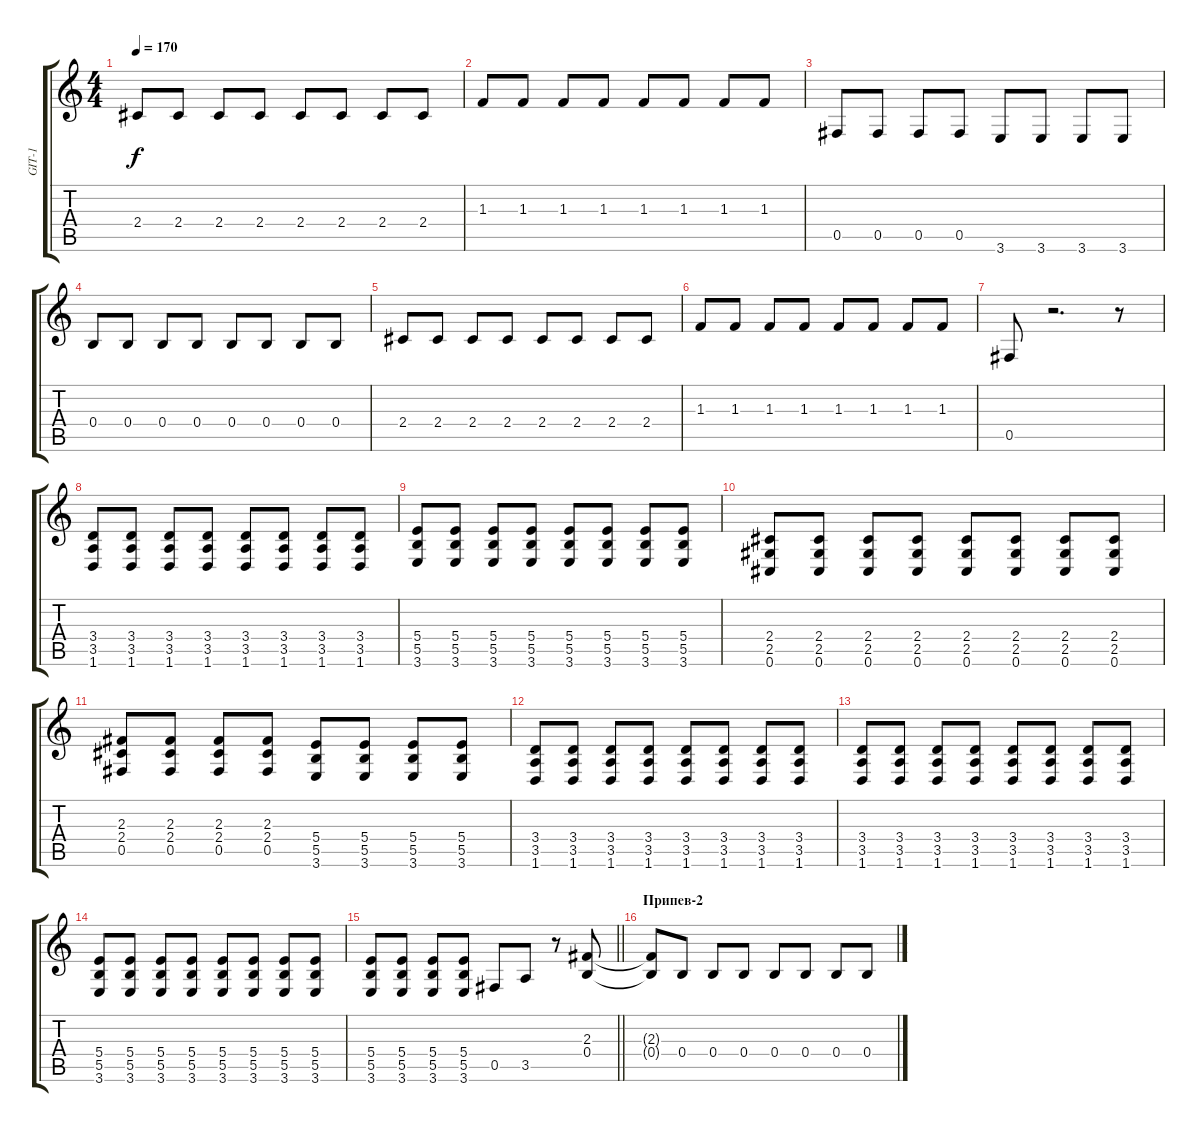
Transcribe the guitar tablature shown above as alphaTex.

\track ("GIT-1" "GIT-1") {instrument distortionguitar}
\staff {score tabs}
\tuning (Db4 Ab3 E3 B2 Gb2 Db2) {hide}
\ts (4 4)
\tempo 170
\clef g2
\ks c
2.4.8{dy f} 2.4.8 2.4.8 2.4.8 2.4.8 2.4.8 2.4.8 2.4.8 |
1.3.8 1.3.8 1.3.8 1.3.8 1.3.8 1.3.8 1.3.8 1.3.8 |
0.5.8 0.5.8 0.5.8 0.5.8 3.6.8 3.6.8 3.6.8 3.6.8 |
0.4.8 0.4.8 0.4.8 0.4.8 0.4.8 0.4.8 0.4.8 0.4.8 |
2.4.8 2.4.8 2.4.8 2.4.8 2.4.8 2.4.8 2.4.8 2.4.8 |
1.3.8 1.3.8 1.3.8 1.3.8 1.3.8 1.3.8 1.3.8 1.3.8 |
0.5.8 r.2{d} r.8 |
(3.4 3.5 1.6).8 (3.4 3.5 1.6).8 (3.4 3.5 1.6).8 (3.4 3.5 1.6).8 (3.4 3.5 1.6).8 (3.4 3.5 1.6).8 (3.4 3.5 1.6).8 (3.4 3.5 1.6).8 |
(5.4 5.5 3.6).8 (5.4 5.5 3.6).8 (5.4 5.5 3.6).8 (5.4 5.5 3.6).8 (5.4 5.5 3.6).8 (5.4 5.5 3.6).8 (5.4 5.5 3.6).8 (5.4 5.5 3.6).8 |
(2.4 2.5 0.6).8 (2.4 2.5 0.6).8 (2.4 2.5 0.6).8 (2.4 2.5 0.6).8 (2.4 2.5 0.6).8 (2.4 2.5 0.6).8 (2.4 2.5 0.6).8 (2.4 2.5 0.6).8 |
(2.3 2.4 0.5).8 (2.3 2.4 0.5).8 (2.3 2.4 0.5).8 (2.3 2.4 0.5).8 (5.4 5.5 3.6).8 (5.4 5.5 3.6).8 (5.4 5.5 3.6).8 (5.4 5.5 3.6).8 |
(3.4 3.5 1.6).8 (3.4 3.5 1.6).8 (3.4 3.5 1.6).8 (3.4 3.5 1.6).8 (3.4 3.5 1.6).8 (3.4 3.5 1.6).8 (3.4 3.5 1.6).8 (3.4 3.5 1.6).8 |
(3.4 3.5 1.6).8 (3.4 3.5 1.6).8 (3.4 3.5 1.6).8 (3.4 3.5 1.6).8 (3.4 3.5 1.6).8 (3.4 3.5 1.6).8 (3.4 3.5 1.6).8 (3.4 3.5 1.6).8 |
(5.4 5.5 3.6).8 (5.4 5.5 3.6).8 (5.4 5.5 3.6).8 (5.4 5.5 3.6).8 (5.4 5.5 3.6).8 (5.4 5.5 3.6).8 (5.4 5.5 3.6).8 (5.4 5.5 3.6).8 |
\barLineRight lightlight
(5.4 5.5 3.6).8 (5.4 5.5 3.6).8 (5.4 5.5 3.6).8 (5.4 5.5 3.6).8 0.5.8 3.5.8 r.8 (2.3 0.4).8 |
\section ("" "Припев-2")
(2.3{t} 0.4{t}).8 0.4.8 0.4.8 0.4.8 0.4.8 0.4.8 0.4.8 0.4.8
